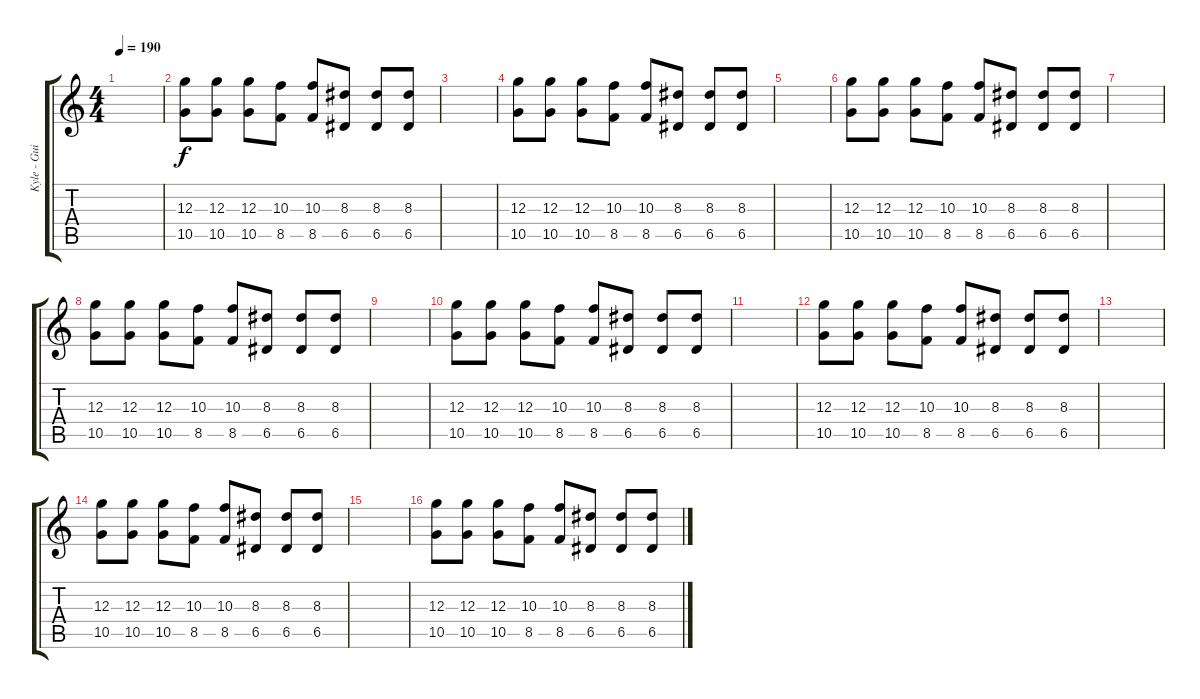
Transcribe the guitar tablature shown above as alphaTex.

\track ("Kyle - Guitar 1" "Kyle - Gui") {instrument distortionguitar}
\staff {score tabs}
\tuning (E4 B3 G3 D3 A2 E2) {hide}
\ts (4 4)
\tempo 190
\clef g2
\ks c
|
(12.3 10.5).8 (12.3 10.5).8 (12.3 10.5).8 (10.3 8.5).8 (10.3 8.5).8 (8.3 6.5).8 (8.3 6.5).8 (8.3 6.5).8 |
|
(12.3 10.5).8 (12.3 10.5).8 (12.3 10.5).8 (10.3 8.5).8 (10.3 8.5).8 (8.3 6.5).8 (8.3 6.5).8 (8.3 6.5).8 |
|
(12.3 10.5).8 (12.3 10.5).8 (12.3 10.5).8 (10.3 8.5).8 (10.3 8.5).8 (8.3 6.5).8 (8.3 6.5).8 (8.3 6.5).8 |
|
(12.3 10.5).8 (12.3 10.5).8 (12.3 10.5).8 (10.3 8.5).8 (10.3 8.5).8 (8.3 6.5).8 (8.3 6.5).8 (8.3 6.5).8 |
|
(12.3 10.5).8 (12.3 10.5).8 (12.3 10.5).8 (10.3 8.5).8 (10.3 8.5).8 (8.3 6.5).8 (8.3 6.5).8 (8.3 6.5).8 |
|
(12.3 10.5).8 (12.3 10.5).8 (12.3 10.5).8 (10.3 8.5).8 (10.3 8.5).8 (8.3 6.5).8 (8.3 6.5).8 (8.3 6.5).8 |
|
(12.3 10.5).8 (12.3 10.5).8 (12.3 10.5).8 (10.3 8.5).8 (10.3 8.5).8 (8.3 6.5).8 (8.3 6.5).8 (8.3 6.5).8 |
|
(12.3 10.5).8 (12.3 10.5).8 (12.3 10.5).8 (10.3 8.5).8 (10.3 8.5).8 (8.3 6.5).8 (8.3 6.5).8 (8.3 6.5).8
